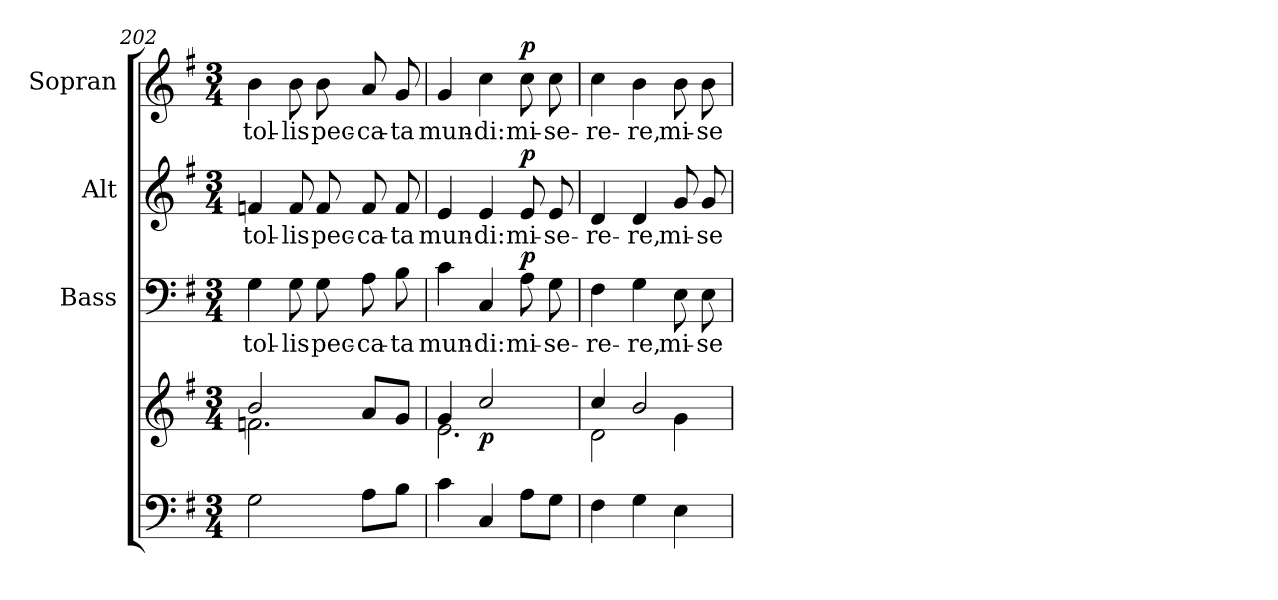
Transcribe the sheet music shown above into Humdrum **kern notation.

**kern	**kern	**dynam	**kern	**text	**dynam	**kern	**text	**dynam	**kern	**text	**dynam
*part4	*part4	*part4	*part3	*part3	*part3	*part2	*part2	*part2	*part1	*part1	*part1
*staff5	*staff4	*staff4/5	*staff3	*staff3	*staff3	*staff2	*staff2	*staff2	*staff1	*staff1	*staff1
*	*	*	*I"Bass	*	*	*I"Alt	*	*	*I"Sopran	*	*
*	*	*	*I'B.	*	*	*I'A.	*	*	*I'S.	*	*
*clefF4	*clefG2	*	*clefF4	*	*	*clefG2	*	*	*clefG2	*	*
*k[f#]	*k[f#]	*	*k[f#]	*	*	*k[f#]	*	*	*k[f#]	*	*
*G:	*G:	*	*G:	*	*	*G:	*	*	*G:	*	*
*M3/4	*M3/4	*	*M3/4	*	*	*M3/4	*	*	*M3/4	*	*
=202	=202	=202	=202	=202	=202	=202	=202	=202	=202	=202	=202
*	*^	*	*	*	*	*	*	*	*	*	*
!	!	!	!	!	!LO:LY:b	!	!	!LO:LY:b	!	!	!LO:LY:b	!
2G\	2b/	2.fn\	.	4G\	tol-	.	4fn/	tol-	.	4b\	tol-	.
!	!	!	!	!	!LO:LY:b	!	!	!LO:LY:b	!	!	!LO:LY:b	!
.	.	.	.	8G\	-lis	.	8f/	-lis	.	8b\	-lis	.
!	!	!	!	!	!LO:LY:b	!	!	!LO:LY:b	!	!	!LO:LY:b	!
.	.	.	.	8G\	pec-	.	8f/	pec-	.	8b\	pec-	.
!	!	!	!	!	!LO:LY:b	!	!	!LO:LY:b	!	!	!LO:LY:b	!
8A\L	8a/L	.	.	8A\	-ca-	.	8f/	-ca-	.	8a/	-ca-	.
!	!	!	!	!	!LO:LY:b	!	!	!LO:LY:b	!	!	!LO:LY:b	!
8B\J	8g/J	.	.	8B\	-ta	.	8f/	-ta	.	8g/	-ta	.
=203	=203	=203	=203	=203	=203	=203	=203	=203	=203	=203	=203	=203
!	!	!	!	!	!LO:LY:b	!	!	!LO:LY:b	!	!	!LO:LY:b	!
4c\	4g/	2.e\	.	4c\	mun-	.	4e/	mun-	.	4g/	mun-	.
!	!	!	!LO:DY:b	!	!LO:LY:b	!	!	!LO:LY:b	!	!	!LO:LY:b	!
4C/	2cc/	.	p	4C/	-di:	.	4e/	-di:	.	4cc\	-di:	.
!	!	!	!	!	!LO:LY:b	!LO:DY:a	!	!LO:LY:b	!LO:DY:a	!	!LO:LY:b	!LO:DY:a
8A\L	.	.	.	8A\	mi-	p	8e/	mi-	p	8cc\	mi-	p
!	!	!	!	!	!LO:LY:b	!	!	!LO:LY:b	!	!	!LO:LY:b	!
8G\J	.	.	.	8G\	-se-	.	8e/	-se-	.	8cc\	-se-	.
!!LO:LB:g=z
=204	=204	=204	=204	=204	=204	=204	=204	=204	=204	=204	=204	=204
!	!	!	!	!	!LO:LY:b	!	!	!LO:LY:b	!	!	!LO:LY:b	!
4F#\	4cc/	2d\	.	4F#\	-re-	.	4d/	-re-	.	4cc\	-re-	.
!	!	!	!	!	!LO:LY:b	!	!	!LO:LY:b	!	!	!LO:LY:b	!
4G\	2b/	.	.	4G\	-re,	.	4d/	-re,	.	4b\	-re,	.
!	!	!	!	!	!LO:LY:b	!	!	!LO:LY:b	!	!	!LO:LY:b	!
4E\	.	4g\	.	8E\	mi-	.	8g/	mi-	.	8b\	mi-	.
!	!	!	!	!	!LO:LY:b	!	!	!LO:LY:b	!	!	!LO:LY:b	!
.	.	.	.	8E\	-se-	.	8g/	-se-	.	8b\	-se-	.
*	*v	*v	*	*	*	*	*	*	*	*	*	*
=	=	=	=	=	=	=	=	=	=	=	=
*-	*-	*-	*-	*-	*-	*-	*-	*-	*-	*-	*-
